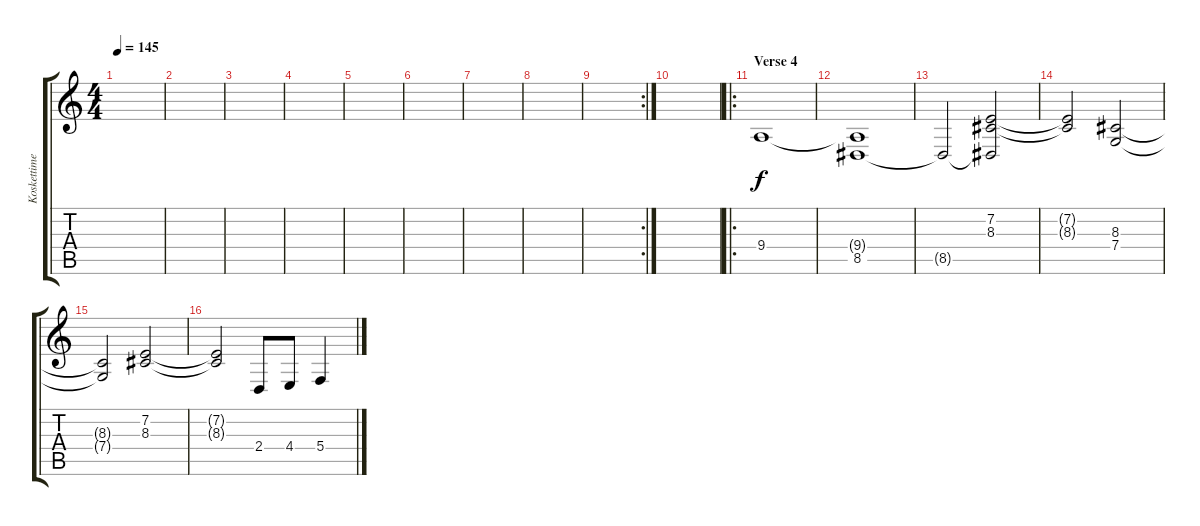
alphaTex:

\track ("Koskettimet 1" "Koskettime") {instrument pad8sweep}
\staff {score tabs}
\tuning (D4 A3 F3 C3 G2 D2) {hide}
\ts (4 4)
\tempo 145
\clef g2
\ks c
|
|
|
|
|
|
|
|
\rc 2
|
|
\ro
\section ("" "Verse 4")
9.4.1 |
(9.4{t} 8.5).1 |
8.5{t}.2 (7.2 8.3 8.5{t}).2 |
(7.2{t} 8.3{t}).2 (8.3 7.4).2 |
(8.3{t} 7.4{t}).2 (7.2 8.3).2 |
(7.2{t} 8.3{t}).2 2.4.8 4.4.8 5.4.4
